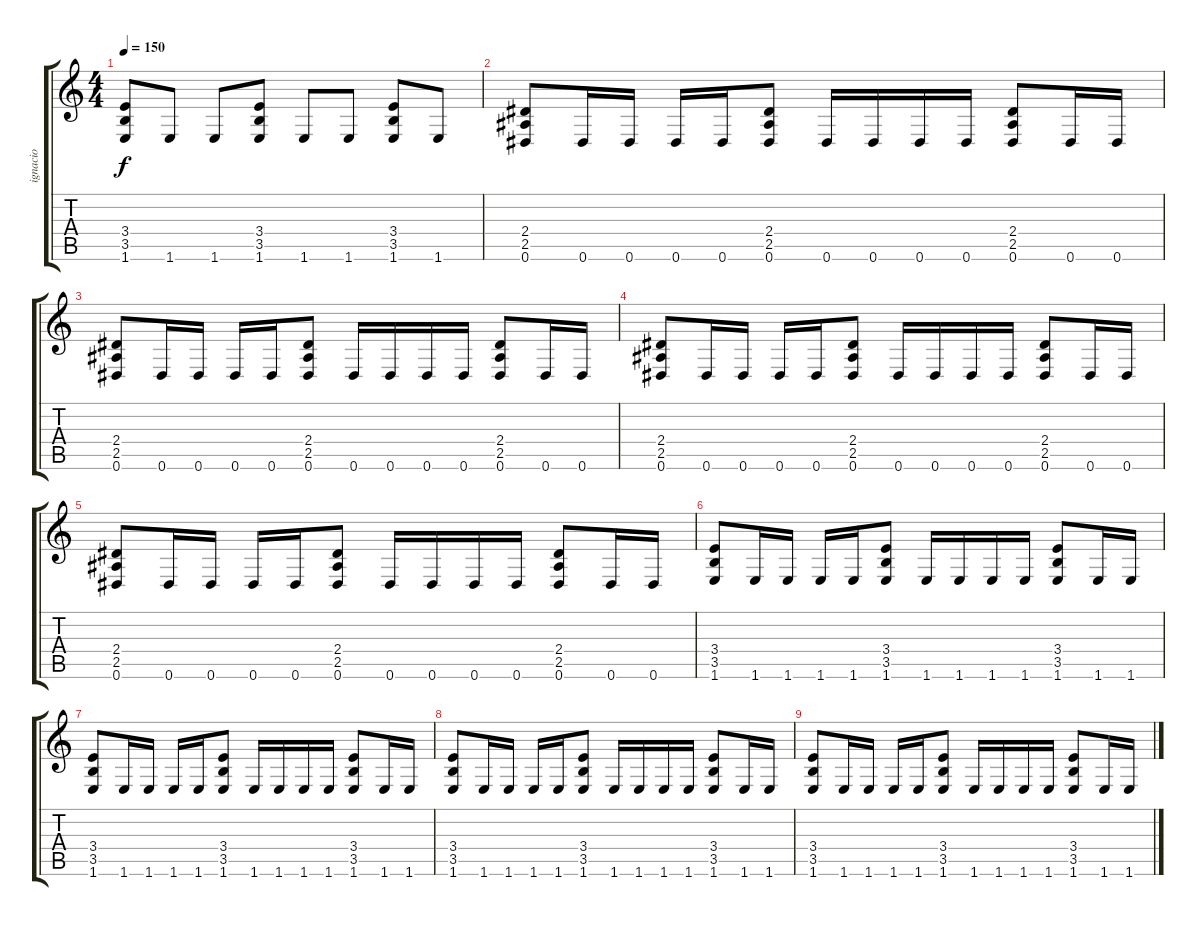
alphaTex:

\track ("ignacio" "ignacio") {instrument distortionguitar}
\staff {score tabs}
\tuning (Eb4 Bb3 Gb3 Db3 Ab2 Eb2) {hide}
\ts (4 4)
\tempo 150
\clef g2
\ks c
(3.4 3.5 1.6).8{dy f} 1.6.8 1.6.8 (3.4 3.5 1.6).8 1.6.8 1.6.8 (3.4 3.5 1.6).8 1.6.8 |
(2.4 2.5 0.6).8 0.6.16 0.6.16 0.6.16 0.6.16 (2.4 2.5 0.6).8 0.6.16 0.6.16 0.6.16 0.6.16 (2.4 2.5 0.6).8 0.6.16 0.6.16 |
(2.4 2.5 0.6).8 0.6.16 0.6.16 0.6.16 0.6.16 (2.4 2.5 0.6).8 0.6.16 0.6.16 0.6.16 0.6.16 (2.4 2.5 0.6).8 0.6.16 0.6.16 |
(2.4 2.5 0.6).8 0.6.16 0.6.16 0.6.16 0.6.16 (2.4 2.5 0.6).8 0.6.16 0.6.16 0.6.16 0.6.16 (2.4 2.5 0.6).8 0.6.16 0.6.16 |
(2.4 2.5 0.6).8 0.6.16 0.6.16 0.6.16 0.6.16 (2.4 2.5 0.6).8 0.6.16 0.6.16 0.6.16 0.6.16 (2.4 2.5 0.6).8 0.6.16 0.6.16 |
(3.4 3.5 1.6).8 1.6.16 1.6.16 1.6.16 1.6.16 (3.4 3.5 1.6).8 1.6.16 1.6.16 1.6.16 1.6.16 (3.4 3.5 1.6).8 1.6.16 1.6.16 |
(3.4 3.5 1.6).8 1.6.16 1.6.16 1.6.16 1.6.16 (3.4 3.5 1.6).8 1.6.16 1.6.16 1.6.16 1.6.16 (3.4 3.5 1.6).8 1.6.16 1.6.16 |
(3.4 3.5 1.6).8 1.6.16 1.6.16 1.6.16 1.6.16 (3.4 3.5 1.6).8 1.6.16 1.6.16 1.6.16 1.6.16 (3.4 3.5 1.6).8 1.6.16 1.6.16 |
(3.4 3.5 1.6).8 1.6.16 1.6.16 1.6.16 1.6.16 (3.4 3.5 1.6).8 1.6.16 1.6.16 1.6.16 1.6.16 (3.4 3.5 1.6).8 1.6.16 1.6.16
